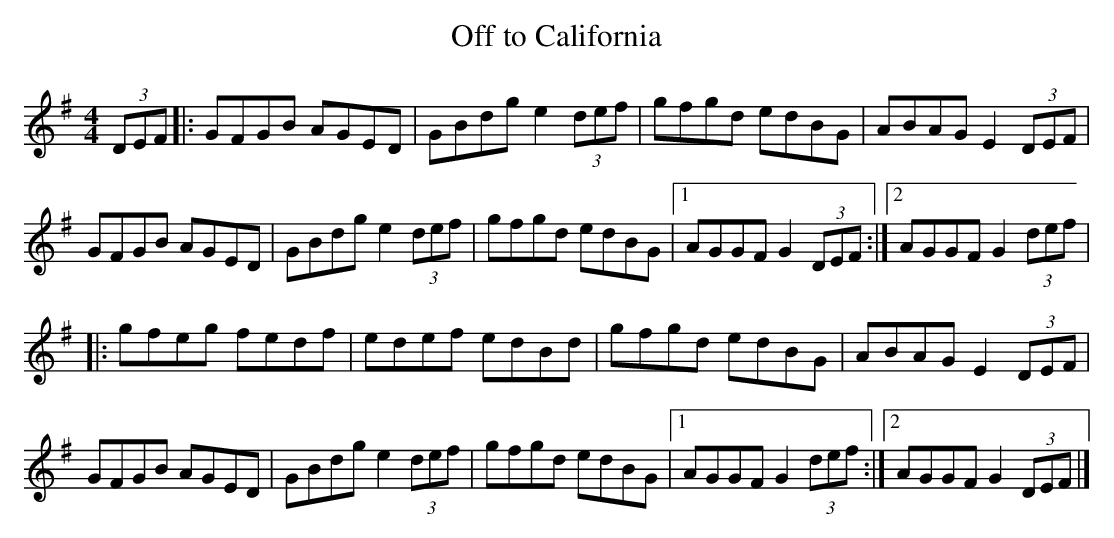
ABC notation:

X:1
T:Off to California
M:4/4
L:1/8
K:G
(3DEF[|:GFGB AGED|GBdg e2 (3def|gfgd edBG|ABAG E2 (3DEF|!
GFGB AGED|GBdg e2 (3def|gfgd edBG|1AGGF G2 (3DEF:|2AGGF G2 (3def|!
|:gfeg fedf|edef edBd|gfgd edBG|ABAG E2 (3DEF|!
GFGB AGED|GBdg e2 (3def|gfgd edBG|1AGGF G2 (3def:|2AGGF G2 (3DEF|]!
